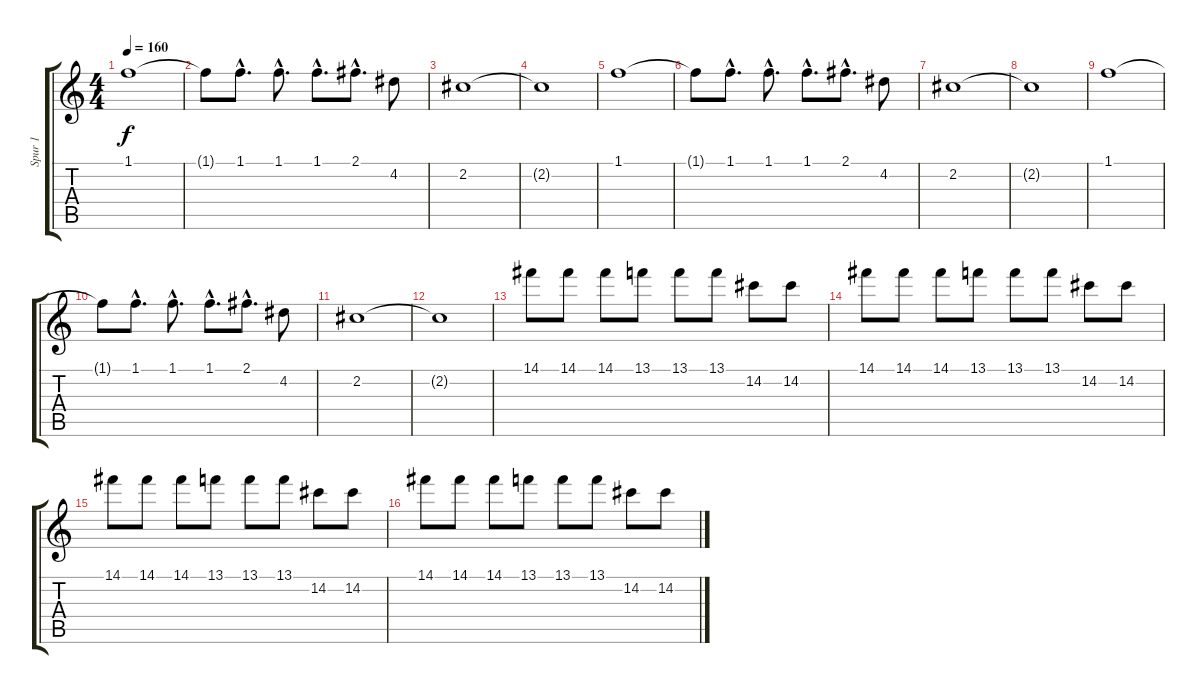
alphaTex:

\track ("Spur 1" "Spur 1") {instrument distortionguitar}
\staff {score tabs}
\tuning (E4 B3 G3 D3 A2 E2) {hide}
\ts (4 4)
\tempo 160
\clef g2
\ks c
1.1.1{dy f} |
1.1{t}.8 1.1{hac}.8{d} 1.1{hac}.8{d} 1.1{hac}.8{d} 2.1{hac}.8{d} 4.2.8 |
2.2.1 |
2.2{t}.1 |
1.1.1 |
1.1{t}.8 1.1{hac}.8{d} 1.1{hac}.8{d} 1.1{hac}.8{d} 2.1{hac}.8{d} 4.2.8 |
2.2.1 |
2.2{t}.1 |
1.1.1 |
1.1{t}.8 1.1{hac}.8{d} 1.1{hac}.8{d} 1.1{hac}.8{d} 2.1{hac}.8{d} 4.2.8 |
2.2.1 |
2.2{t}.1 |
14.1.8 14.1.8 14.1.8 13.1.8 13.1.8 13.1.8 14.2.8 14.2.8 |
14.1.8 14.1.8 14.1.8 13.1.8 13.1.8 13.1.8 14.2.8 14.2.8 |
14.1.8 14.1.8 14.1.8 13.1.8 13.1.8 13.1.8 14.2.8 14.2.8 |
14.1.8 14.1.8 14.1.8 13.1.8 13.1.8 13.1.8 14.2.8 14.2.8
